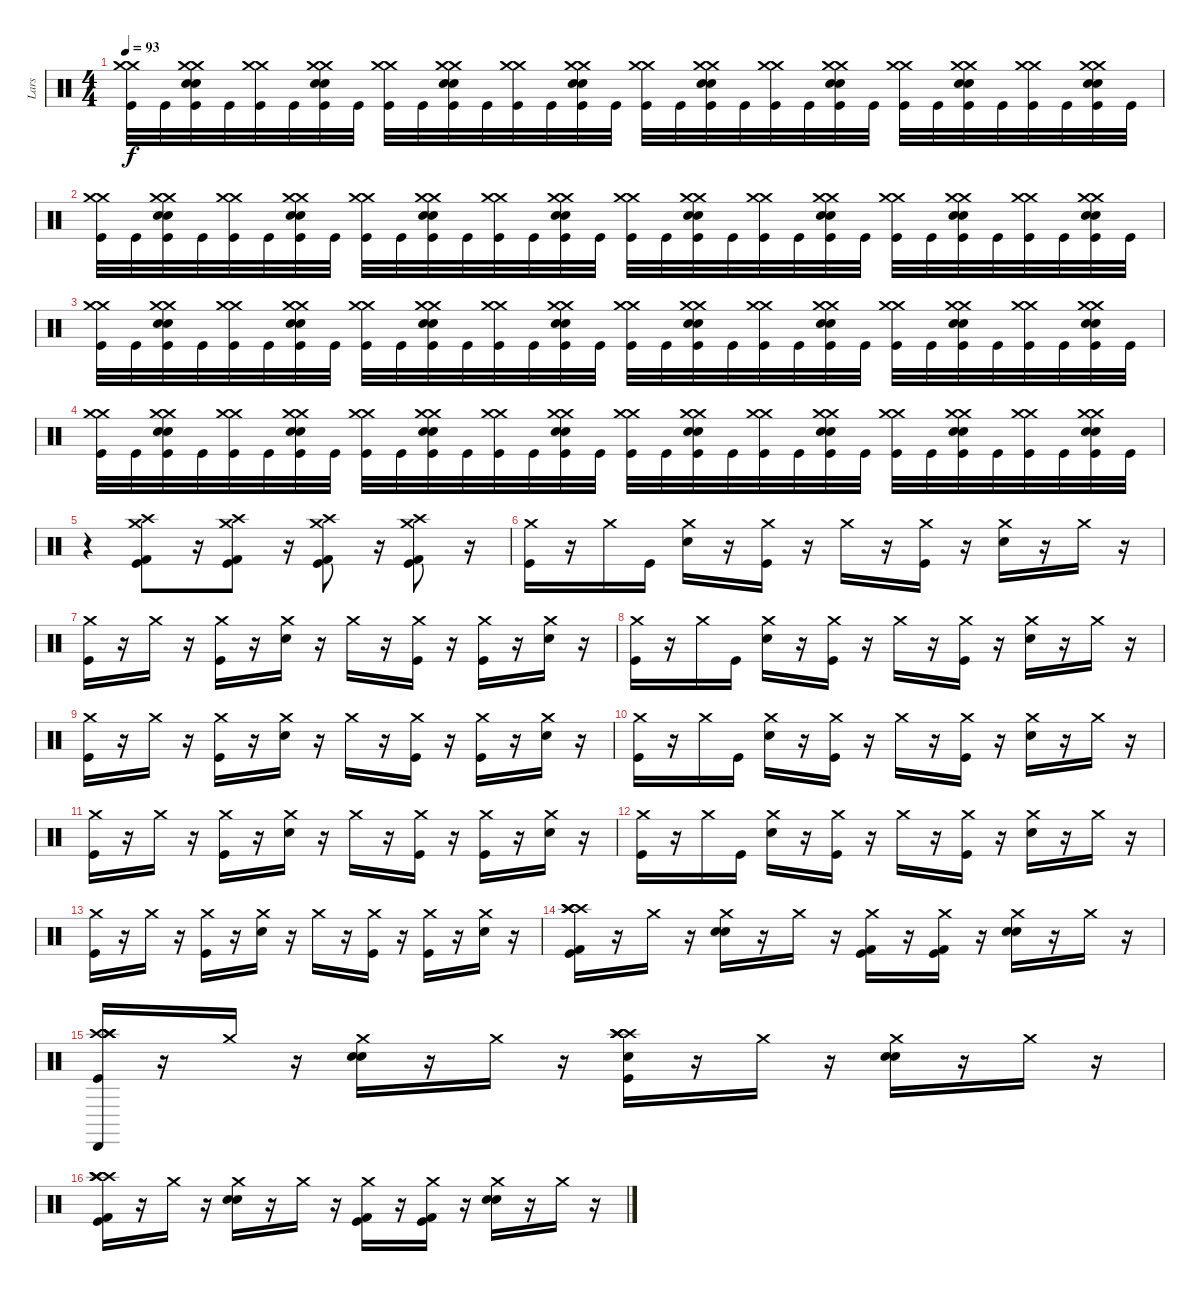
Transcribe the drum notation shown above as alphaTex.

\track ("Lars" "Lars") {instrument percussion}
\staff {score}
\articulation defaults
\ts (4 4)
\tempo 93
\clef neutral
\ks c
("Crash medium (hit)" "Crash medium (hit)" "Kick (hit)").32{dy f} "Kick (hit)".32 ("Crash medium (hit)" "Electric Snare (hit)" "Snare (hit) 2" "Crash medium (hit)" "Kick (hit)").32 "Kick (hit)".32 ("Crash medium (hit)" "Crash medium (hit)" "Kick (hit)").32 "Kick (hit)".32 ("Crash medium (hit)" "Electric Snare (hit)" "Snare (hit) 2" "Crash medium (hit)" "Kick (hit)").32 "Kick (hit)".32 ("Crash medium (hit)" "Crash medium (hit)" "Kick (hit)").32 "Kick (hit)".32 ("Crash medium (hit)" "Electric Snare (hit)" "Snare (hit) 2" "Crash medium (hit)" "Kick (hit)").32 "Kick (hit)".32 ("Crash medium (hit)" "Crash medium (hit)" "Kick (hit)").32 "Kick (hit)".32 ("Crash medium (hit)" "Electric Snare (hit)" "Snare (hit) 2" "Crash medium (hit)" "Kick (hit)").32 "Kick (hit)".32 ("Crash medium (hit)" "Crash medium (hit)" "Kick (hit)").32 "Kick (hit)".32 ("Crash medium (hit)" "Electric Snare (hit)" "Snare (hit) 2" "Crash medium (hit)" "Kick (hit)").32 "Kick (hit)".32 ("Crash medium (hit)" "Crash medium (hit)" "Kick (hit)").32 "Kick (hit)".32 ("Crash medium (hit)" "Electric Snare (hit)" "Snare (hit) 2" "Crash medium (hit)" "Kick (hit)").32 "Kick (hit)".32 ("Crash medium (hit)" "Crash medium (hit)" "Kick (hit)").32 "Kick (hit)".32 ("Crash medium (hit)" "Electric Snare (hit)" "Snare (hit) 2" "Crash medium (hit)" "Kick (hit)").32 "Kick (hit)".32 ("Crash medium (hit)" "Crash medium (hit)" "Kick (hit)").32 "Kick (hit)".32 ("Crash medium (hit)" "Electric Snare (hit)" "Snare (hit) 2" "Crash medium (hit)" "Kick (hit)").32 "Kick (hit)".32 |
("Crash medium (hit)" "Crash medium (hit)" "Kick (hit)").32 "Kick (hit)".32 ("Crash medium (hit)" "Electric Snare (hit)" "Snare (hit) 2" "Crash medium (hit)" "Kick (hit)").32 "Kick (hit)".32 ("Crash medium (hit)" "Crash medium (hit)" "Kick (hit)").32 "Kick (hit)".32 ("Crash medium (hit)" "Electric Snare (hit)" "Snare (hit) 2" "Crash medium (hit)" "Kick (hit)").32 "Kick (hit)".32 ("Crash medium (hit)" "Crash medium (hit)" "Kick (hit)").32 "Kick (hit)".32 ("Crash medium (hit)" "Electric Snare (hit)" "Snare (hit) 2" "Crash medium (hit)" "Kick (hit)").32 "Kick (hit)".32 ("Crash medium (hit)" "Crash medium (hit)" "Kick (hit)").32 "Kick (hit)".32 ("Crash medium (hit)" "Electric Snare (hit)" "Snare (hit) 2" "Crash medium (hit)" "Kick (hit)").32 "Kick (hit)".32 ("Crash medium (hit)" "Crash medium (hit)" "Kick (hit)").32 "Kick (hit)".32 ("Crash medium (hit)" "Electric Snare (hit)" "Snare (hit) 2" "Crash medium (hit)" "Kick (hit)").32 "Kick (hit)".32 ("Crash medium (hit)" "Crash medium (hit)" "Kick (hit)").32 "Kick (hit)".32 ("Crash medium (hit)" "Electric Snare (hit)" "Snare (hit) 2" "Crash medium (hit)" "Kick (hit)").32 "Kick (hit)".32 ("Crash medium (hit)" "Crash medium (hit)" "Kick (hit)").32 "Kick (hit)".32 ("Crash medium (hit)" "Electric Snare (hit)" "Snare (hit) 2" "Crash medium (hit)" "Kick (hit)").32 "Kick (hit)".32 ("Crash medium (hit)" "Crash medium (hit)" "Kick (hit)").32 "Kick (hit)".32 ("Crash medium (hit)" "Electric Snare (hit)" "Snare (hit) 2" "Crash medium (hit)" "Kick (hit)").32 "Kick (hit)".32 |
("Crash medium (hit)" "Crash medium (hit)" "Kick (hit)").32 "Kick (hit)".32 ("Crash medium (hit)" "Electric Snare (hit)" "Snare (hit) 2" "Crash medium (hit)" "Kick (hit)").32 "Kick (hit)".32 ("Crash medium (hit)" "Crash medium (hit)" "Kick (hit)").32 "Kick (hit)".32 ("Crash medium (hit)" "Electric Snare (hit)" "Snare (hit) 2" "Crash medium (hit)" "Kick (hit)").32 "Kick (hit)".32 ("Crash medium (hit)" "Crash medium (hit)" "Kick (hit)").32 "Kick (hit)".32 ("Crash medium (hit)" "Electric Snare (hit)" "Snare (hit) 2" "Crash medium (hit)" "Kick (hit)").32 "Kick (hit)".32 ("Crash medium (hit)" "Crash medium (hit)" "Kick (hit)").32 "Kick (hit)".32 ("Crash medium (hit)" "Electric Snare (hit)" "Snare (hit) 2" "Crash medium (hit)" "Kick (hit)").32 "Kick (hit)".32 ("Crash medium (hit)" "Crash medium (hit)" "Kick (hit)").32 "Kick (hit)".32 ("Crash medium (hit)" "Electric Snare (hit)" "Snare (hit) 2" "Crash medium (hit)" "Kick (hit)").32 "Kick (hit)".32 ("Crash medium (hit)" "Crash medium (hit)" "Kick (hit)").32 "Kick (hit)".32 ("Crash medium (hit)" "Electric Snare (hit)" "Snare (hit) 2" "Crash medium (hit)" "Kick (hit)").32 "Kick (hit)".32 ("Crash medium (hit)" "Crash medium (hit)" "Kick (hit)").32 "Kick (hit)".32 ("Crash medium (hit)" "Electric Snare (hit)" "Snare (hit) 2" "Crash medium (hit)" "Kick (hit)").32 "Kick (hit)".32 ("Crash medium (hit)" "Crash medium (hit)" "Kick (hit)").32 "Kick (hit)".32 ("Crash medium (hit)" "Electric Snare (hit)" "Snare (hit) 2" "Crash medium (hit)" "Kick (hit)").32 "Kick (hit)".32 |
("Crash medium (hit)" "Crash medium (hit)" "Kick (hit)").32 "Kick (hit)".32 ("Crash medium (hit)" "Electric Snare (hit)" "Snare (hit) 2" "Crash medium (hit)" "Kick (hit)").32 "Kick (hit)".32 ("Crash medium (hit)" "Crash medium (hit)" "Kick (hit)").32 "Kick (hit)".32 ("Crash medium (hit)" "Electric Snare (hit)" "Snare (hit) 2" "Crash medium (hit)" "Kick (hit)").32 "Kick (hit)".32 ("Crash medium (hit)" "Crash medium (hit)" "Kick (hit)").32 "Kick (hit)".32 ("Crash medium (hit)" "Electric Snare (hit)" "Snare (hit) 2" "Crash medium (hit)" "Kick (hit)").32 "Kick (hit)".32 ("Crash medium (hit)" "Crash medium (hit)" "Kick (hit)").32 "Kick (hit)".32 ("Crash medium (hit)" "Electric Snare (hit)" "Snare (hit) 2" "Crash medium (hit)" "Kick (hit)").32 "Kick (hit)".32 ("Crash medium (hit)" "Crash medium (hit)" "Kick (hit)").32 "Kick (hit)".32 ("Crash medium (hit)" "Electric Snare (hit)" "Snare (hit) 2" "Crash medium (hit)" "Kick (hit)").32 "Kick (hit)".32 ("Crash medium (hit)" "Crash medium (hit)" "Kick (hit)").32 "Kick (hit)".32 ("Crash medium (hit)" "Electric Snare (hit)" "Snare (hit) 2" "Crash medium (hit)" "Kick (hit)").32 "Kick (hit)".32 ("Crash medium (hit)" "Crash medium (hit)" "Kick (hit)").32 "Kick (hit)".32 ("Crash medium (hit)" "Electric Snare (hit)" "Snare (hit) 2" "Crash medium (hit)" "Kick (hit)").32 "Kick (hit)".32 ("Crash medium (hit)" "Crash medium (hit)" "Kick (hit)").32 "Kick (hit)".32 ("Crash medium (hit)" "Electric Snare (hit)" "Snare (hit) 2" "Crash medium (hit)" "Kick (hit)").32 "Kick (hit)".32 |
r.4 ("Crash high (hit)" "Crash medium (hit)" "Kick (hit) 2" "Kick (hit)").8 r.16 ("Crash high (hit)" "Crash medium (hit)" "Kick (hit) 2" "Kick (hit)").8 r.16 ("Crash high (hit)" "Crash medium (hit)" "Kick (hit) 2" "Kick (hit)").8 r.16 ("Crash high (hit)" "Crash medium (hit)" "Kick (hit) 2" "Kick (hit)").8 r.16 |
("Crash medium (hit)" "Kick (hit)").16 r.16 "Crash medium (hit)".16 "Kick (hit)".16 ("Crash medium (hit)" "Electric Snare (hit)").16 r.16 ("Crash medium (hit)" "Kick (hit)").16 r.16 "Crash medium (hit)".16 r.16 ("Crash medium (hit)" "Kick (hit)").16 r.16 ("Crash medium (hit)" "Electric Snare (hit)").16 r.16 "Crash medium (hit)".16 r.16 |
("Crash medium (hit)" "Kick (hit)").16 r.16 "Crash medium (hit)".16 r.16 ("Crash medium (hit)" "Kick (hit)").16 r.16 ("Crash medium (hit)" "Electric Snare (hit)").16 r.16 "Crash medium (hit)".16 r.16 ("Crash medium (hit)" "Kick (hit)").16 r.16 ("Crash medium (hit)" "Kick (hit)").16 r.16 ("Crash medium (hit)" "Electric Snare (hit)").16 r.16 |
("Crash medium (hit)" "Kick (hit)").16 r.16 "Crash medium (hit)".16 "Kick (hit)".16 ("Crash medium (hit)" "Electric Snare (hit)").16 r.16 ("Crash medium (hit)" "Kick (hit)").16 r.16 "Crash medium (hit)".16 r.16 ("Crash medium (hit)" "Kick (hit)").16 r.16 ("Crash medium (hit)" "Electric Snare (hit)").16 r.16 "Crash medium (hit)".16 r.16 |
("Crash medium (hit)" "Kick (hit)").16 r.16 "Crash medium (hit)".16 r.16 ("Crash medium (hit)" "Kick (hit)").16 r.16 ("Crash medium (hit)" "Electric Snare (hit)").16 r.16 "Crash medium (hit)".16 r.16 ("Crash medium (hit)" "Kick (hit)").16 r.16 ("Crash medium (hit)" "Kick (hit)").16 r.16 ("Crash medium (hit)" "Electric Snare (hit)").16 r.16 |
("Crash medium (hit)" "Kick (hit)").16 r.16 "Crash medium (hit)".16 "Kick (hit)".16 ("Crash medium (hit)" "Electric Snare (hit)").16 r.16 ("Crash medium (hit)" "Kick (hit)").16 r.16 "Crash medium (hit)".16 r.16 ("Crash medium (hit)" "Kick (hit)").16 r.16 ("Crash medium (hit)" "Electric Snare (hit)").16 r.16 "Crash medium (hit)".16 r.16 |
("Crash medium (hit)" "Kick (hit)").16 r.16 "Crash medium (hit)".16 r.16 ("Crash medium (hit)" "Kick (hit)").16 r.16 ("Crash medium (hit)" "Electric Snare (hit)").16 r.16 "Crash medium (hit)".16 r.16 ("Crash medium (hit)" "Kick (hit)").16 r.16 ("Crash medium (hit)" "Kick (hit)").16 r.16 ("Crash medium (hit)" "Electric Snare (hit)").16 r.16 |
("Crash medium (hit)" "Kick (hit)").16 r.16 "Crash medium (hit)".16 "Kick (hit)".16 ("Crash medium (hit)" "Electric Snare (hit)").16 r.16 ("Crash medium (hit)" "Kick (hit)").16 r.16 "Crash medium (hit)".16 r.16 ("Crash medium (hit)" "Kick (hit)").16 r.16 ("Crash medium (hit)" "Electric Snare (hit)").16 r.16 "Crash medium (hit)".16 r.16 |
("Crash medium (hit)" "Kick (hit)").16 r.16 "Crash medium (hit)".16 r.16 ("Crash medium (hit)" "Kick (hit)").16 r.16 ("Crash medium (hit)" "Electric Snare (hit)").16 r.16 "Crash medium (hit)".16 r.16 ("Crash medium (hit)" "Kick (hit)").16 r.16 ("Crash medium (hit)" "Kick (hit)").16 r.16 ("Crash medium (hit)" "Electric Snare (hit)").16 r.16 |
("Crash high (hit)" "Crash high (hit)" "Crash high (hit)" "Crash high (hit)" "Kick (hit) 2" "Kick (hit)").16 r.16 "Crash medium (hit)".16 r.16 ("Crash medium (hit)" "Electric Snare (hit)" "Snare (hit) 2").16 r.16 "Crash medium (hit)".16 r.16 ("Crash medium (hit)" "Kick (hit) 2" "Kick (hit)").16 r.16 ("Crash medium (hit)" "Kick (hit) 2" "Kick (hit)").16 r.16 ("Crash medium (hit)" "Electric Snare (hit)" "Snare (hit) 2").16 r.16 "Crash medium (hit)".16 r.16 |
("Crash high (hit)" "Crash high (hit)" "Crash high (hit)" "Crash high (hit)" "Cabasa (hit)" "Kick (hit)").16 r.16 "Crash medium (hit)".16 r.16 ("Crash medium (hit)" "Electric Snare (hit)" "Snare (hit) 2").16 r.16 "Crash medium (hit)".16 r.16 ("Crash high (hit)" "Crash high (hit)" "Crash high (hit)" "Crash high (hit)" "Snare (hit) 2" "Kick (hit)").16 r.16 "Crash medium (hit)".16 r.16 ("Crash medium (hit)" "Electric Snare (hit)" "Snare (hit) 2").16 r.16 "Crash medium (hit)".16 r.16 |
("Crash high (hit)" "Crash high (hit)" "Crash high (hit)" "Crash high (hit)" "Kick (hit) 2" "Kick (hit)").16 r.16 "Crash medium (hit)".16 r.16 ("Crash medium (hit)" "Electric Snare (hit)" "Snare (hit) 2").16 r.16 "Crash medium (hit)".16 r.16 ("Crash medium (hit)" "Kick (hit) 2" "Kick (hit)").16 r.16 ("Crash medium (hit)" "Kick (hit) 2" "Kick (hit)").16 r.16 ("Crash medium (hit)" "Electric Snare (hit)" "Snare (hit) 2").16 r.16 "Crash medium (hit)".16 r.16
